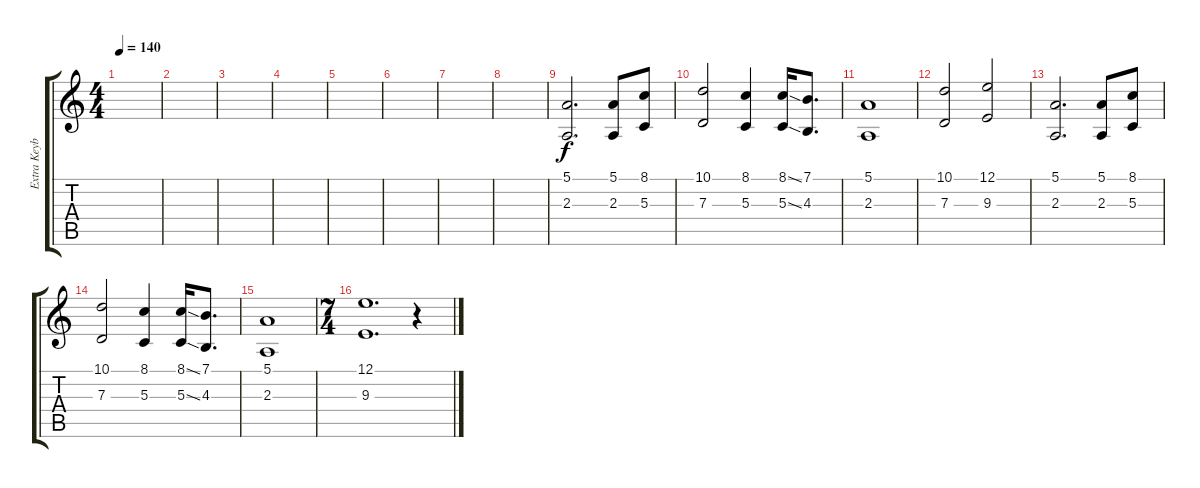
\track ("Extra Keyboard" "Extra Keyb") {instrument tremolostrings}
\staff {score tabs}
\tuning (E4 B3 G3 D3 A2 E2) {hide}
\ts (4 4)
\tempo 140
\clef g2
\ks c
|
|
|
|
|
|
|
|
(5.1 2.3).2{d volume 8 instrument stringensemble1} (5.1 2.3).8 (8.1 5.3).8 |
(10.1 7.3).2 (8.1 5.3).4 (8.1{ss} 5.3{ss}).16 (7.1 4.3).8{d} |
(5.1 2.3).1 |
(10.1 7.3).2 (12.1 9.3).2 |
(5.1 2.3).2{d} (5.1 2.3).8 (8.1 5.3).8 |
(10.1 7.3).2 (8.1 5.3).4 (8.1{ss} 5.3{ss}).16 (7.1 4.3).8{d} |
(5.1 2.3).1 |
\ts (7 4)
(12.1 9.3).1{d} r.4
